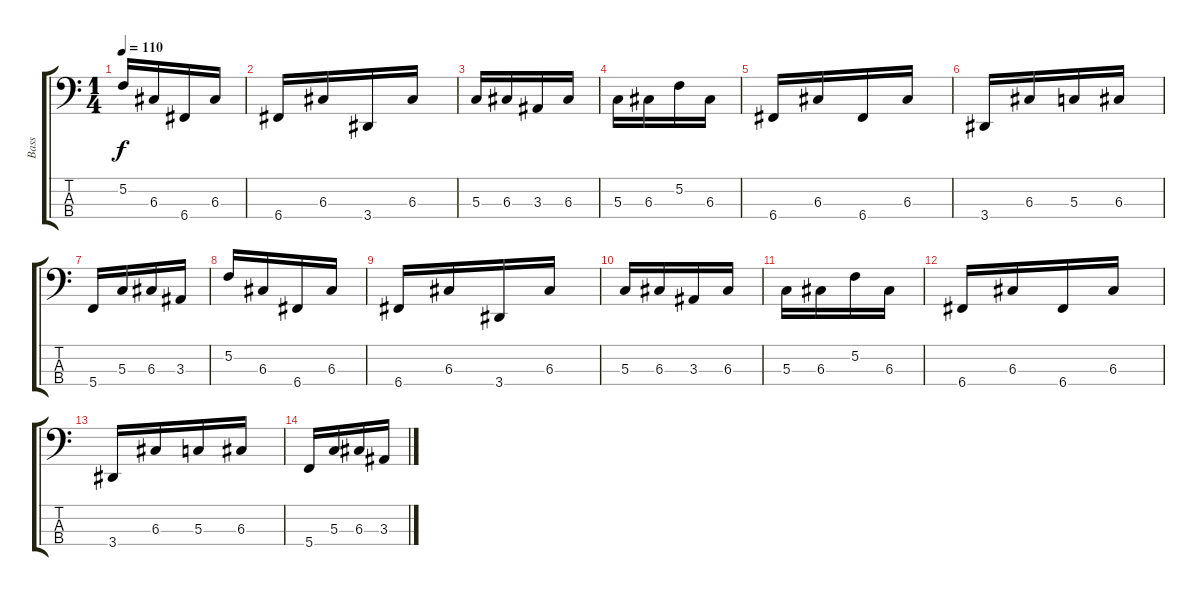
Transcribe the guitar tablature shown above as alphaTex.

\track ("Bass" "Bass") {instrument electricbasspick}
\staff {score tabs}
\tuning (F2 C2 G1 C1) {hide}
\ts (1 4)
\tempo 110
\clef f4
\ks c
5.2.16{dy f} 6.3.16 6.4.16 6.3.16 |
6.4.16 6.3.16 3.4.16 6.3.16 |
5.3.16 6.3.16 3.3.16 6.3.16 |
5.3.16 6.3.16 5.2.16 6.3.16 |
6.4.16 6.3.16 6.4.16 6.3.16 |
3.4.16 6.3.16 5.3.16 6.3.16 |
5.4.16 5.3.16 6.3.16 3.3.16 |
5.2.16 6.3.16 6.4.16 6.3.16 |
6.4.16 6.3.16 3.4.16 6.3.16 |
5.3.16 6.3.16 3.3.16 6.3.16 |
5.3.16 6.3.16 5.2.16 6.3.16 |
6.4.16 6.3.16 6.4.16 6.3.16 |
3.4.16 6.3.16 5.3.16 6.3.16 |
5.4.16 5.3.16 6.3.16 3.3.16
